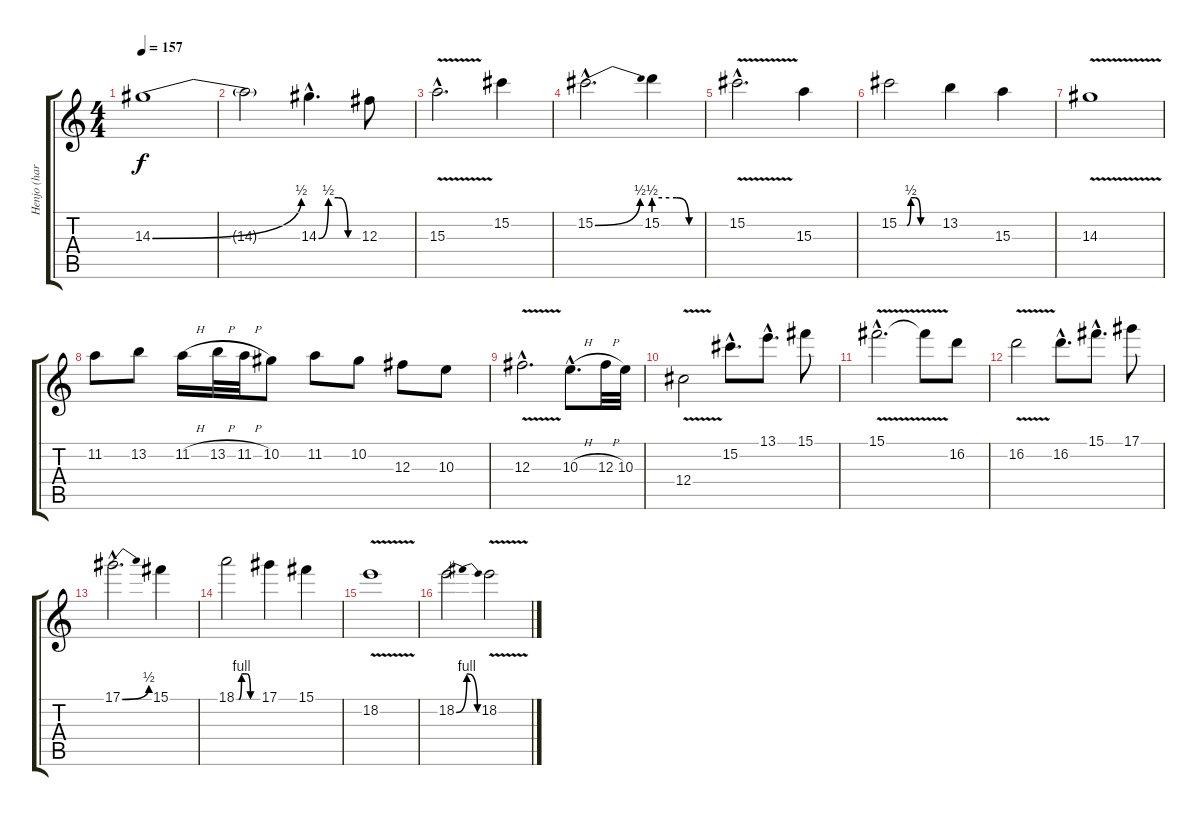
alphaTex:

\track ("Henjo (harmony)" "Henjo (har") {instrument distortionguitar}
\staff {score tabs}
\tuning (Eb4 Bb3 Gb3 Db3 Ab2 Eb2) {hide}
\ts (4 4)
\tempo 157
\clef g2
\ks c
14.3{be (bend 0 0 60 2)}.1{dy f} |
14.3{t}.2 14.3{be (custom 0 0 15 2 30 2 45 0 60 0) hac}.4{d} 12.3.8 |
15.3{v hac}.2{d} 15.2.4 |
15.2{be (bend 0 0 60 2) hac}.2{d} 15.2{be (custom 0 2 29 2 45 0 60 0)}.4 |
15.2{v hac}.2{d} 15.3.4 |
15.2{be (custom 0 0 12 0 18 2 25 2 33 0 60 0)}.2 13.2.4 15.3.4 |
14.3{v}.1 |
11.2.8 13.2.8 11.2{h}.16 13.2{h}.32 11.2{h}.32 10.2.8 11.2.8 10.2.8 12.3.8 10.3.8 |
12.3{v hac}.2{d} 10.3{h hac}.8{d} 12.3{h}.32 10.3.32 |
12.4{v}.2 15.2{hac}.8{d} 13.1{hac}.8{d} 15.1.8 |
15.1{v hac}.2{d} 15.1{t}.8 16.2.8 |
16.2{v}.2 16.2{hac}.8{d} 15.1{hac}.8{d} 17.1.8 |
17.1{be (bend 0 0 60 2) hac}.2{d} 15.1.4 |
18.1{be (custom 0 0 7 0 15 4 30 4 40 0 60 0)}.2 17.1.4 15.1.4 |
18.2{v}.1 |
18.2{be (bendrelease 0 0 30 4 45 4 60 0)}.2 18.2{v}.2
